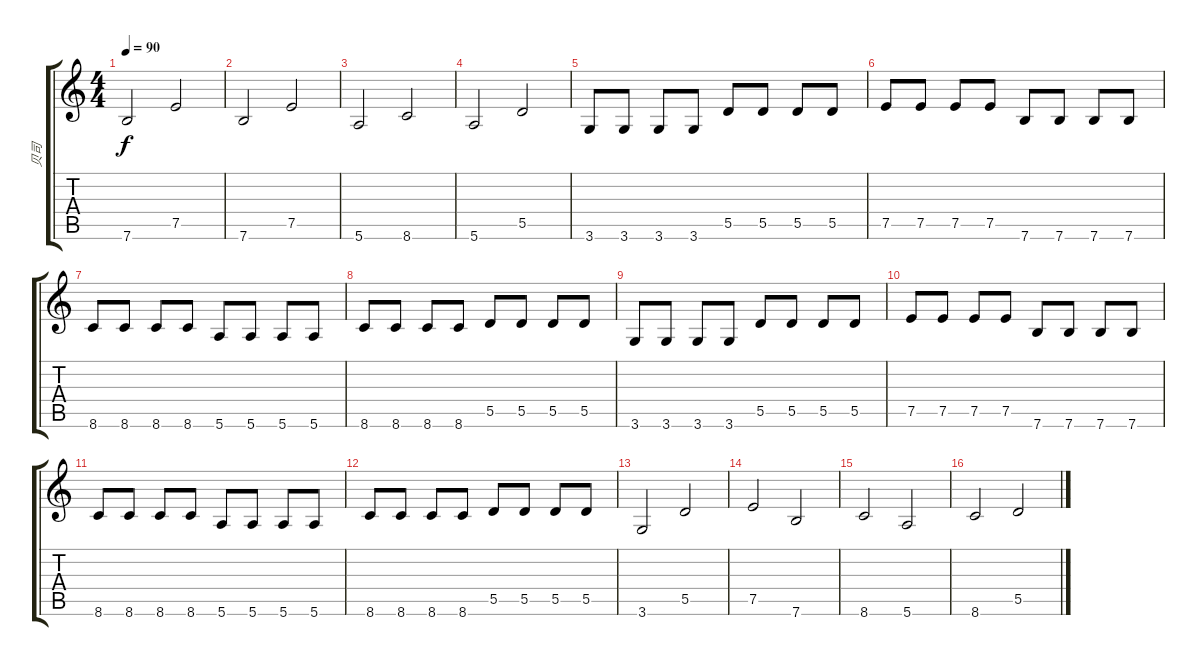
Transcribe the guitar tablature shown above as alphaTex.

\track ("贝司" "贝司") {instrument electricbasspick}
\staff {score tabs}
\tuning (E4 B3 G3 D3 A2 E2) {hide}
\ts (4 4)
\tempo 90
\clef g2
\ks c
7.6.2{dy f} 7.5.2 |
7.6.2 7.5.2 |
5.6.2 8.6.2 |
5.6.2 5.5.2 |
3.6.8 3.6.8 3.6.8 3.6.8 5.5.8 5.5.8 5.5.8 5.5.8 |
7.5.8 7.5.8 7.5.8 7.5.8 7.6.8 7.6.8 7.6.8 7.6.8 |
8.6.8 8.6.8 8.6.8 8.6.8 5.6.8 5.6.8 5.6.8 5.6.8 |
8.6.8 8.6.8 8.6.8 8.6.8 5.5.8 5.5.8 5.5.8 5.5.8 |
3.6.8 3.6.8 3.6.8 3.6.8 5.5.8 5.5.8 5.5.8 5.5.8 |
7.5.8 7.5.8 7.5.8 7.5.8 7.6.8 7.6.8 7.6.8 7.6.8 |
8.6.8 8.6.8 8.6.8{txt ""} 8.6.8 5.6.8 5.6.8 5.6.8 5.6.8 |
8.6.8 8.6.8 8.6.8 8.6.8 5.5.8 5.5.8 5.5.8 5.5.8 |
3.6.2 5.5.2 |
7.5.2 7.6.2 |
8.6.2 5.6.2 |
8.6.2 5.5.2
